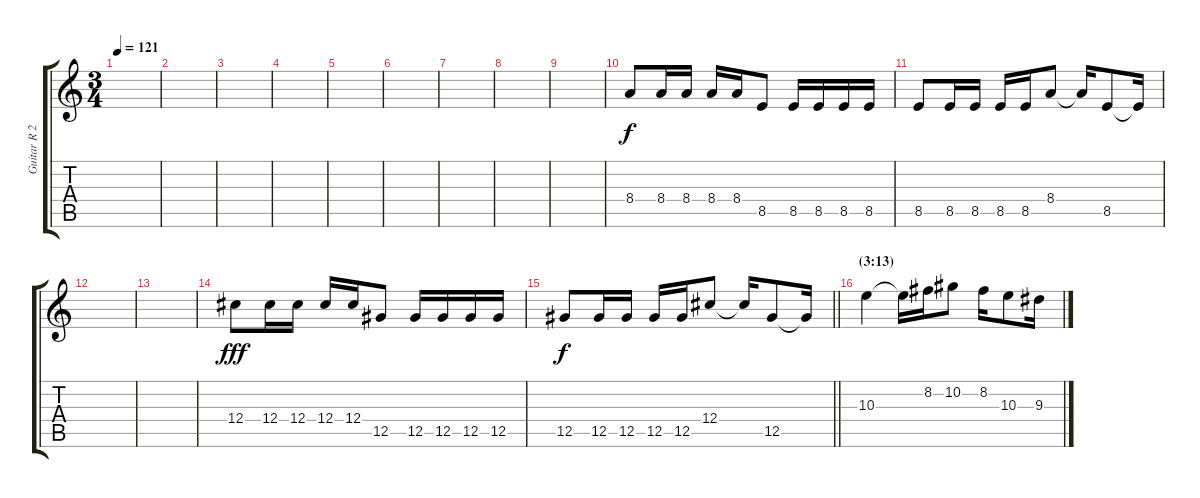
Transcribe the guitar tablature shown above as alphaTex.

\track ("Guitar R 2" "Guitar R 2") {instrument overdrivenguitar}
\staff {score tabs}
\tuning (Eb4 Bb3 Gb3 Db3 Ab2 Eb2) {hide}
\ts (3 4)
\tempo 121
\clef g2
\ks c
|
|
|
|
|
|
|
|
|
8.4.8 8.4.16 8.4.16 8.4.16 8.4.16 8.5.8 8.5.16 8.5.16 8.5.16 8.5.16 |
8.5.8 8.5.16 8.5.16 8.5.16 8.5.16 8.4.8 8.4{t}.16 8.5.8 8.5{t}.16 |
|
|
12.4.8{dy fff} 12.4.16 12.4.16 12.4.16 12.4.16 12.5.8 12.5.16 12.5.16 12.5.16 12.5.16 |
\barLineRight lightlight
12.5.8{dy f} 12.5.16 12.5.16 12.5.16 12.5.16 12.4.8 12.4{t}.16 12.5.8 12.5{t}.16 |
\section ("" "(3:13)")
10.3.4 10.3{t}.16 8.2.16 10.2.8 8.2.16 10.3.8 9.3.16
